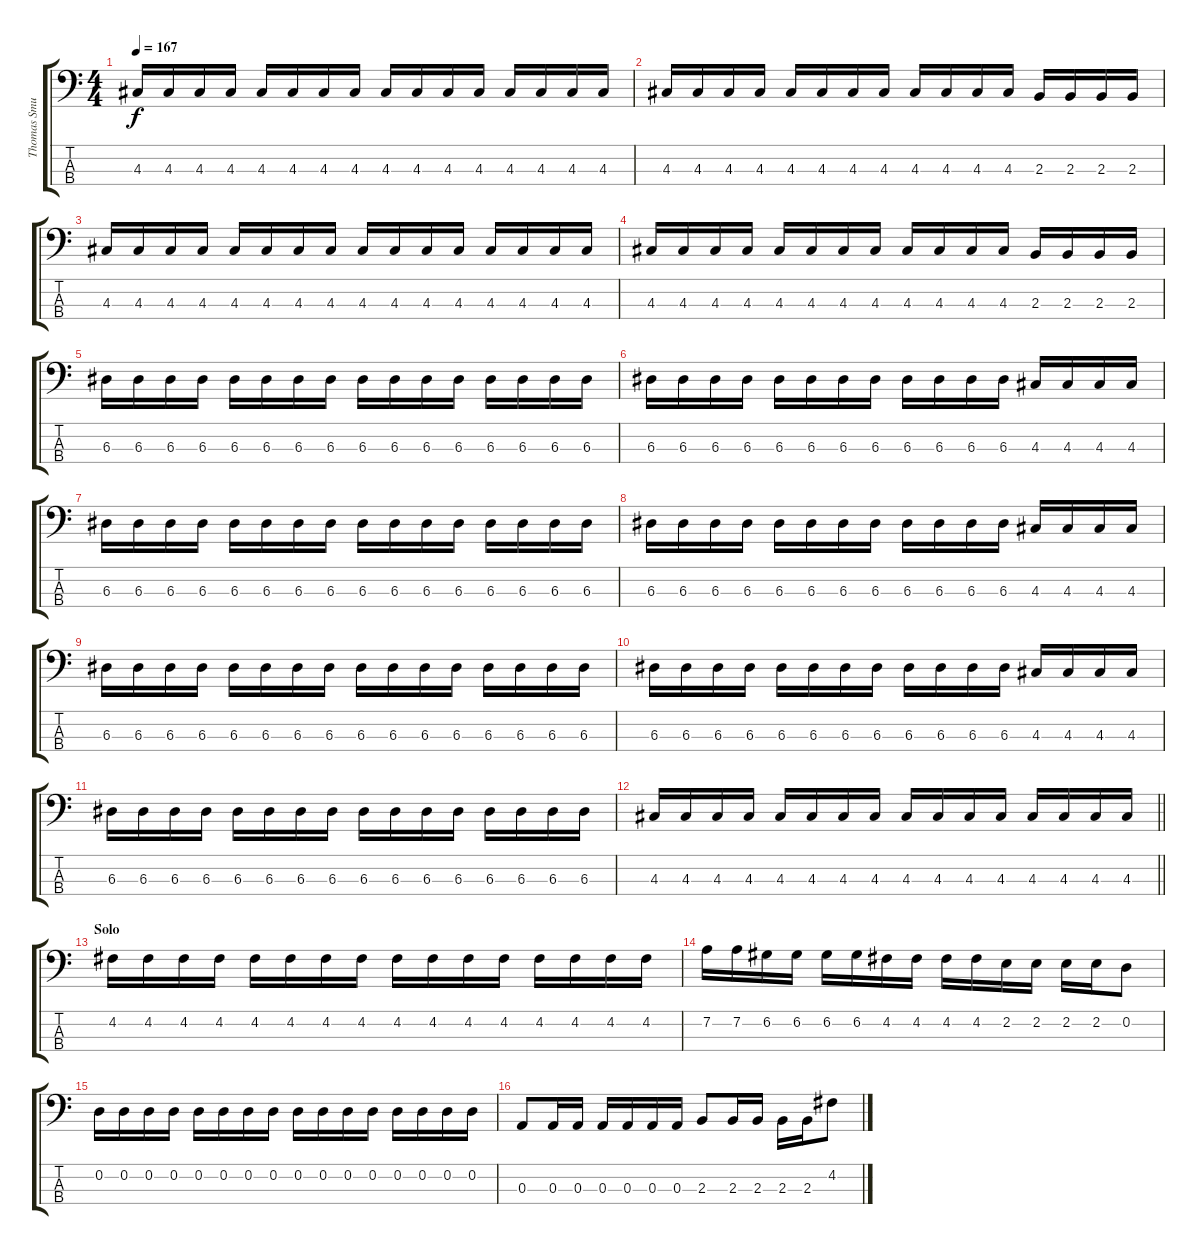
\track ("Thomas Smuszinsky" "Thomas Smu") {instrument electricbassfinger}
\staff {score tabs}
\tuning (G2 D2 A1 E1) {hide}
\ts (4 4)
\tempo 167
\clef f4
\ks c
4.3.16{dy f} 4.3.16 4.3.16 4.3.16 4.3.16 4.3.16 4.3.16 4.3.16 4.3.16 4.3.16 4.3.16 4.3.16 4.3.16 4.3.16 4.3.16 4.3.16 |
4.3.16 4.3.16 4.3.16 4.3.16 4.3.16 4.3.16 4.3.16 4.3.16 4.3.16 4.3.16 4.3.16 4.3.16 2.3.16 2.3.16 2.3.16 2.3.16 |
4.3.16 4.3.16 4.3.16 4.3.16 4.3.16 4.3.16 4.3.16 4.3.16 4.3.16 4.3.16 4.3.16 4.3.16 4.3.16 4.3.16 4.3.16 4.3.16 |
4.3.16 4.3.16 4.3.16 4.3.16 4.3.16 4.3.16 4.3.16 4.3.16 4.3.16 4.3.16 4.3.16 4.3.16 2.3.16 2.3.16 2.3.16 2.3.16 |
6.3.16 6.3.16 6.3.16 6.3.16 6.3.16 6.3.16 6.3.16 6.3.16 6.3.16 6.3.16 6.3.16 6.3.16 6.3.16 6.3.16 6.3.16 6.3.16 |
6.3.16 6.3.16 6.3.16 6.3.16 6.3.16 6.3.16 6.3.16 6.3.16 6.3.16 6.3.16 6.3.16 6.3.16 4.3.16 4.3.16 4.3.16 4.3.16 |
6.3.16 6.3.16 6.3.16 6.3.16 6.3.16 6.3.16 6.3.16 6.3.16 6.3.16 6.3.16 6.3.16 6.3.16 6.3.16 6.3.16 6.3.16 6.3.16 |
6.3.16 6.3.16 6.3.16 6.3.16 6.3.16 6.3.16 6.3.16 6.3.16 6.3.16 6.3.16 6.3.16 6.3.16 4.3.16 4.3.16 4.3.16 4.3.16 |
6.3.16 6.3.16 6.3.16 6.3.16 6.3.16 6.3.16 6.3.16 6.3.16 6.3.16 6.3.16 6.3.16 6.3.16 6.3.16 6.3.16 6.3.16 6.3.16 |
6.3.16 6.3.16 6.3.16 6.3.16 6.3.16 6.3.16 6.3.16 6.3.16 6.3.16 6.3.16 6.3.16 6.3.16 4.3.16 4.3.16 4.3.16 4.3.16 |
6.3.16 6.3.16 6.3.16 6.3.16 6.3.16 6.3.16 6.3.16 6.3.16 6.3.16 6.3.16 6.3.16 6.3.16 6.3.16 6.3.16 6.3.16 6.3.16 |
\barLineRight lightlight
4.3.16 4.3.16 4.3.16 4.3.16 4.3.16 4.3.16 4.3.16 4.3.16 4.3.16 4.3.16 4.3.16 4.3.16 4.3.16 4.3.16 4.3.16 4.3.16 |
\section ("" "Solo")
4.2.16 4.2.16 4.2.16 4.2.16 4.2.16 4.2.16 4.2.16 4.2.16 4.2.16 4.2.16 4.2.16 4.2.16 4.2.16 4.2.16 4.2.16 4.2.16 |
7.2.16 7.2.16 6.2.16 6.2.16 6.2.16 6.2.16 4.2.16 4.2.16 4.2.16 4.2.16 2.2.16 2.2.16 2.2.16 2.2.16 0.2.8 |
0.2.16 0.2.16 0.2.16 0.2.16 0.2.16 0.2.16 0.2.16 0.2.16 0.2.16 0.2.16 0.2.16 0.2.16 0.2.16 0.2.16 0.2.16 0.2.16 |
0.3.8 0.3.16 0.3.16 0.3.16 0.3.16 0.3.16 0.3.16 2.3.8 2.3.16 2.3.16 2.3.16 2.3.16 4.2.8
